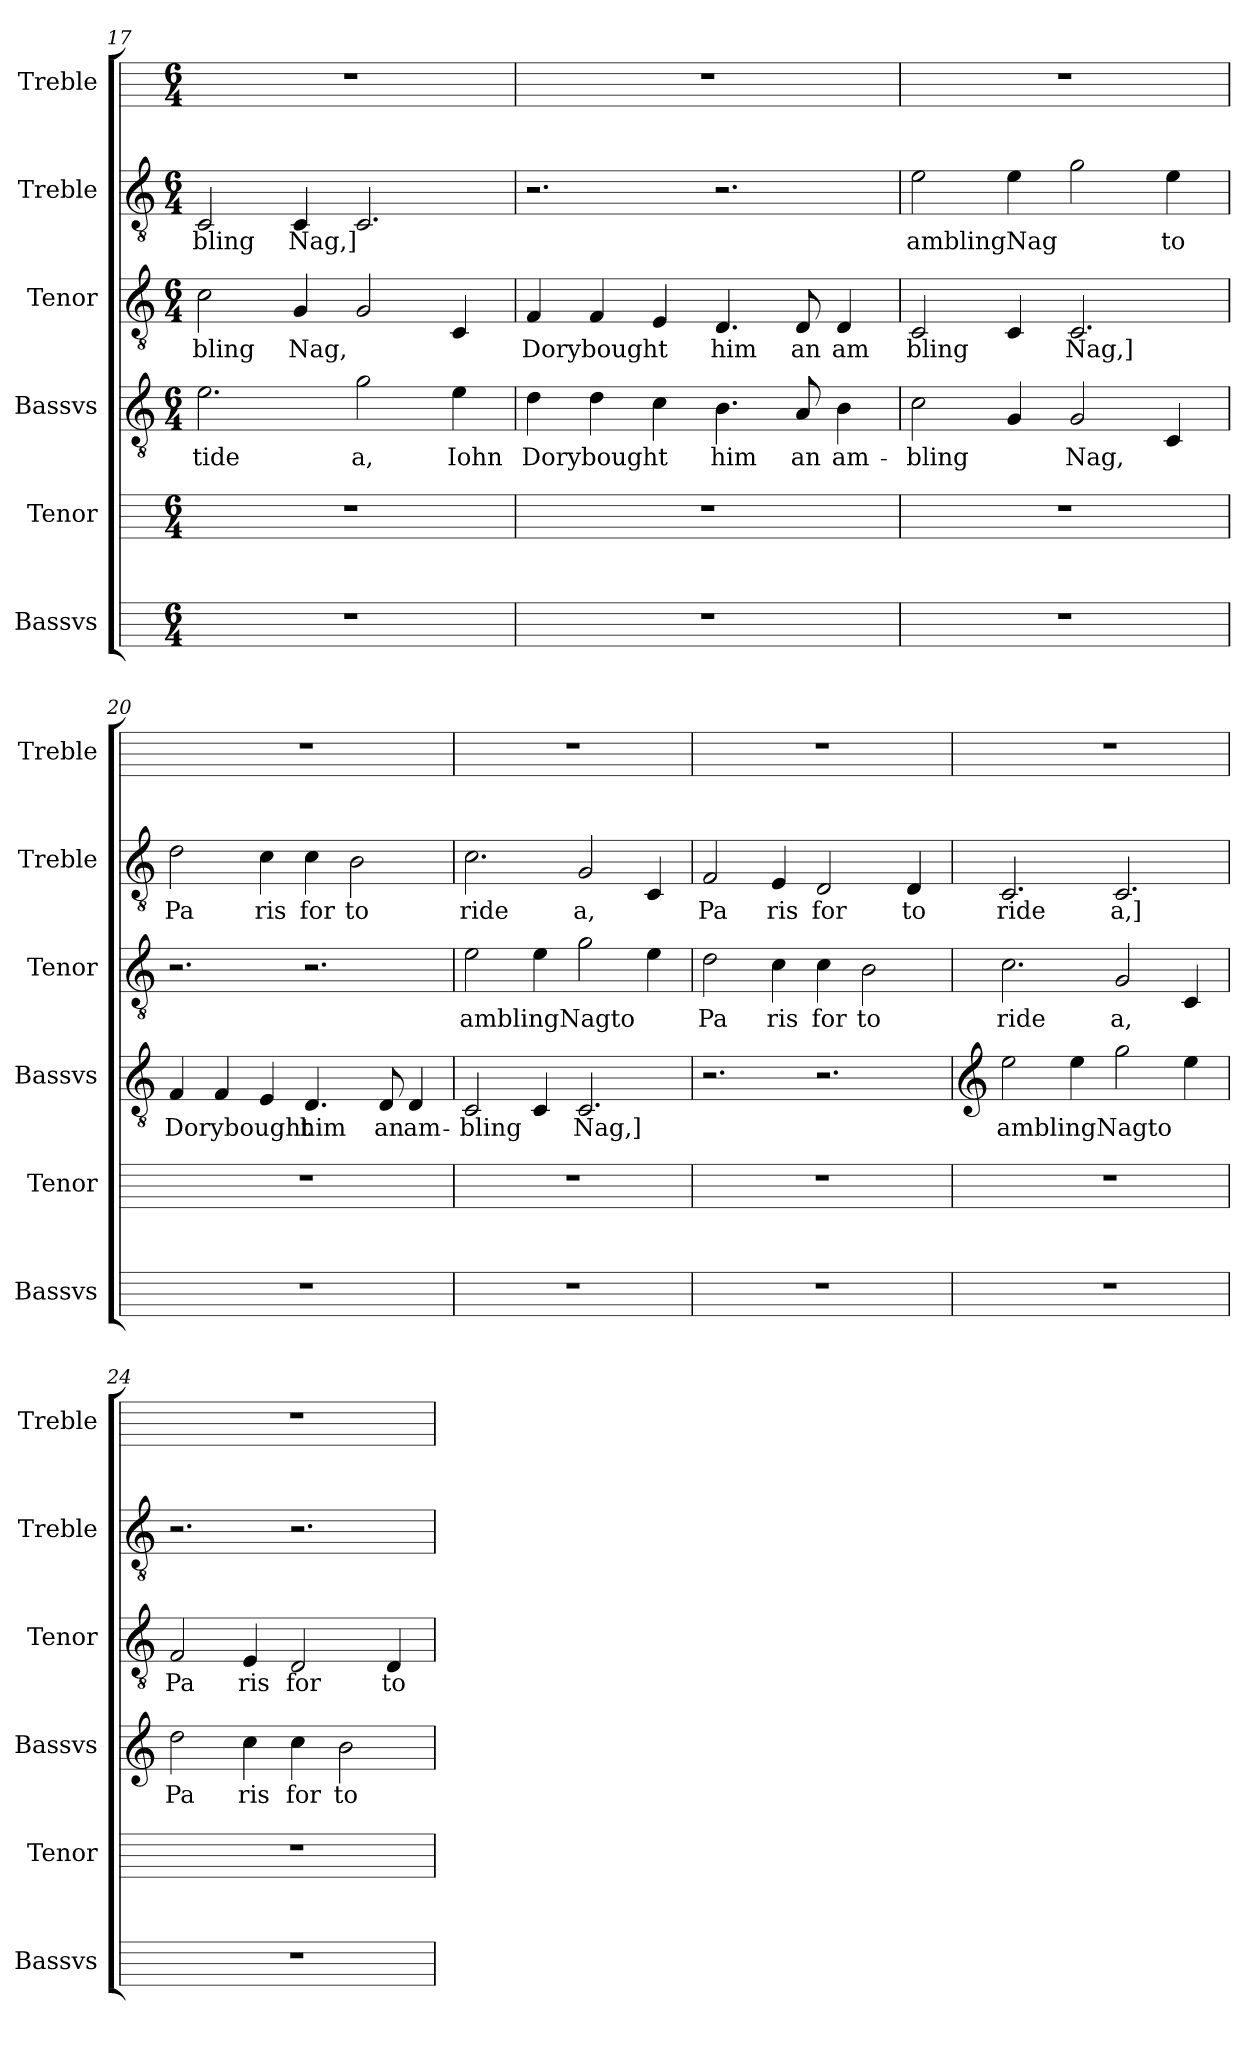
**kern	**kern	**kern	**text	**kern	**text	**kern	**text	**kern
*part6	*part5	*part4	*part4	*part3	*part3	*part2	*part2	*part1
*staff6	*staff5	*staff4	*staff4	*staff3	*staff3	*staff2	*staff2	*staff1
*I"Bassvs	*I"Tenor	*I"Bassvs	*	*I"Tenor	*	*I"Treble	*	*I"Treble
*I'Bassvs	*I'Tenor	*I'Bassvs	*	*I'Tenor	*	*I'Treble	*	*I'Treble
*	*	*clefGv2	*	*clefGv2	*	*clefGv2	*	*
*k[]	*k[]	*k[]	*	*k[]	*	*k[]	*	*k[]
*C:	*C:	*C:	*	*C:	*	*C:	*	*C:
*M6/4	*M6/4	*M6/4	*	*M6/4	*	*M6/4	*	*M6/4
=17	=17	=17	=17	=17	=17	=17	=17	=17
!	!	!	!LO:LY:b:cj	!	!LO:LY:b:cj	!	!LO:LY:b:cj	!
1.r	1.r	2.e\	tide	2c\	bling	2C/	bling	1.r
!	!	!	!	!	!LO:LY:b:cj	!	!LO:LY:b:cj	!
.	.	.	.	4G/	Nag,	4C/	Nag,]	.
!	!	!	!LO:LY:b:cj	!	!LO:LY:b:cj	!	!LO:LY:b:cj	!
.	.	2g\	a,	2G/	.	2.C/	.	.
!	!	!	!LO:LY:b:cj	!	!LO:LY:b:cj	!	!	!
.	.	4e\	Iohn	4C/	.	.	.	.
!!LO:LB:g=z
=18	=18	=18	=18	=18	=18	=18	=18	=18
!	!	!	!LO:LY:b:cj	!	!LO:LY:b:cj	!	!	!
1.r	1.r	4d\	Dorybought	4F/	Dorybought	2.r	.	1.r
!	!	!	!LO:LY:b:cj	!	!LO:LY:b:cj	!	!	!
.	.	4d\	.	4F/	.	.	.	.
!	!	!	!LO:LY:b:cj	!	!LO:LY:b:cj	!	!	!
.	.	4c\	.	4E/	.	.	.	.
!	!	!	!LO:LY:b:cj	!	!LO:LY:b:cj	!	!	!
.	.	4.B\	him	4.D/	him	2.r	.	.
!	!	!	!LO:LY:b:cj	!	!LO:LY:b:cj	!	!	!
.	.	8A/	an	8D/	an	.	.	.
!	!	!	!LO:LY:b:cj	!	!LO:LY:b:cj	!	!	!
.	.	4B\	am-	4D/	am	.	.	.
=19	=19	=19	=19	=19	=19	=19	=19	=19
!	!	!	!LO:LY:b:cj	!	!LO:LY:b:cj	!	!LO:LY:b:cj	!
1.r	1.r	2c\	-bling	2C/	bling	2e\	amblingNag	1.r
!	!	!	!LO:LY:b:cj	!	!LO:LY:b:cj	!	!LO:LY:b:cj	!
.	.	4G/	.	4C/	.	4e\	.	.
!	!	!	!LO:LY:b:cj	!	!LO:LY:b:cj	!	!LO:LY:b:cj	!
.	.	2G/	Nag,	2.C/	Nag,]	2g\	.	.
!	!	!	!LO:LY:b:cj	!	!	!	!LO:LY:b:cj	!
.	.	4C/	.	.	.	4e\	to	.
=20	=20	=20	=20	=20	=20	=20	=20	=20
!	!	!	!LO:LY:b:cj	!	!	!	!LO:LY:b:cj	!
1.r	1.r	4F/	Dorybought	2.r	.	2d\	Pa	1.r
!	!	!	!LO:LY:b:cj	!	!	!	!	!
.	.	4F/	.	.	.	.	.	.
!	!	!	!LO:LY:b:cj	!	!	!	!LO:LY:b:cj	!
.	.	4E/	.	.	.	4c\	ris	.
!	!	!	!LO:LY:b:cj	!	!	!	!LO:LY:b:cj	!
.	.	4.D/	him	2.r	.	4c\	for	.
!	!	!	!	!	!	!	!LO:LY:b:cj	!
.	.	.	.	.	.	2B\	to	.
!	!	!	!LO:LY:b:cj	!	!	!	!	!
.	.	8D/	an	.	.	.	.	.
!	!	!	!LO:LY:b:cj	!	!	!	!	!
.	.	4D/	am-	.	.	.	.	.
=21	=21	=21	=21	=21	=21	=21	=21	=21
!	!	!	!LO:LY:b:cj	!	!LO:LY:b:cj	!	!LO:LY:b:cj	!
1.r	1.r	2C/	-bling	2e\	amblingNagto	2.c\	ride	1.r
!	!	!	!LO:LY:b:cj	!	!LO:LY:b:cj	!	!	!
.	.	4C/	.	4e\	.	.	.	.
!	!	!	!LO:LY:b:cj	!	!LO:LY:b:cj	!	!LO:LY:b:cj	!
.	.	2.C/	Nag,]	2g\	.	2G/	a,	.
!	!	!	!	!	!LO:LY:b:cj	!	!LO:LY:b:cj	!
.	.	.	.	4e\	.	4C/	.	.
=22	=22	=22	=22	=22	=22	=22	=22	=22
!	!	!	!	!	!LO:LY:b:cj	!	!LO:LY:b:cj	!
1.r	1.r	2.r	.	2d\	Pa	2F/	Pa	1.r
!	!	!	!	!	!LO:LY:b:cj	!	!LO:LY:b:cj	!
.	.	.	.	4c\	ris	4E/	ris	.
!	!	!	!	!	!LO:LY:b:cj	!	!LO:LY:b:cj	!
.	.	2.r	.	4c\	for	2D/	for	.
!	!	!	!	!	!LO:LY:b:cj	!	!	!
.	.	.	.	2B\	to	.	.	.
!	!	!	!	!	!	!	!LO:LY:b:cj	!
.	.	.	.	.	.	4D/	to	.
!!LO:PB:g=z
=23	=23	=23	=23	=23	=23	=23	=23	=23
*	*	*clefG2	*	*	*	*	*	*
!	!	!	!LO:LY:b:cj	!	!LO:LY:b:cj	!	!LO:LY:b:cj	!
1.r	1.r	2ee\	amblingNagto	2.c\	ride	2.C/	ride	1.r
!	!	!	!LO:LY:b:cj	!	!	!	!	!
.	.	4ee\	.	.	.	.	.	.
!	!	!	!LO:LY:b:cj	!	!LO:LY:b:cj	!	!LO:LY:b:cj	!
.	.	2gg\	.	2G/	a,	2.C/	a,]	.
!	!	!	!LO:LY:b:cj	!	!LO:LY:b:cj	!	!	!
.	.	4ee\	.	4C/	.	.	.	.
=24	=24	=24	=24	=24	=24	=24	=24	=24
!	!	!	!LO:LY:b:cj	!	!LO:LY:b:cj	!	!	!
1.r	1.r	2dd\	Pa	2F/	Pa	2.r	.	1.r
!	!	!	!LO:LY:b:cj	!	!LO:LY:b:cj	!	!	!
.	.	4cc\	ris	4E/	ris	.	.	.
!	!	!	!LO:LY:b:cj	!	!LO:LY:b:cj	!	!	!
.	.	4cc\	for	2D/	for	2.r	.	.
!	!	!	!LO:LY:b:cj	!	!	!	!	!
.	.	2b\	to	.	.	.	.	.
!	!	!	!	!	!LO:LY:b:cj	!	!	!
.	.	.	.	4D/	to	.	.	.
=	=	=	=	=	=	=	=	=
*-	*-	*-	*-	*-	*-	*-	*-	*-
